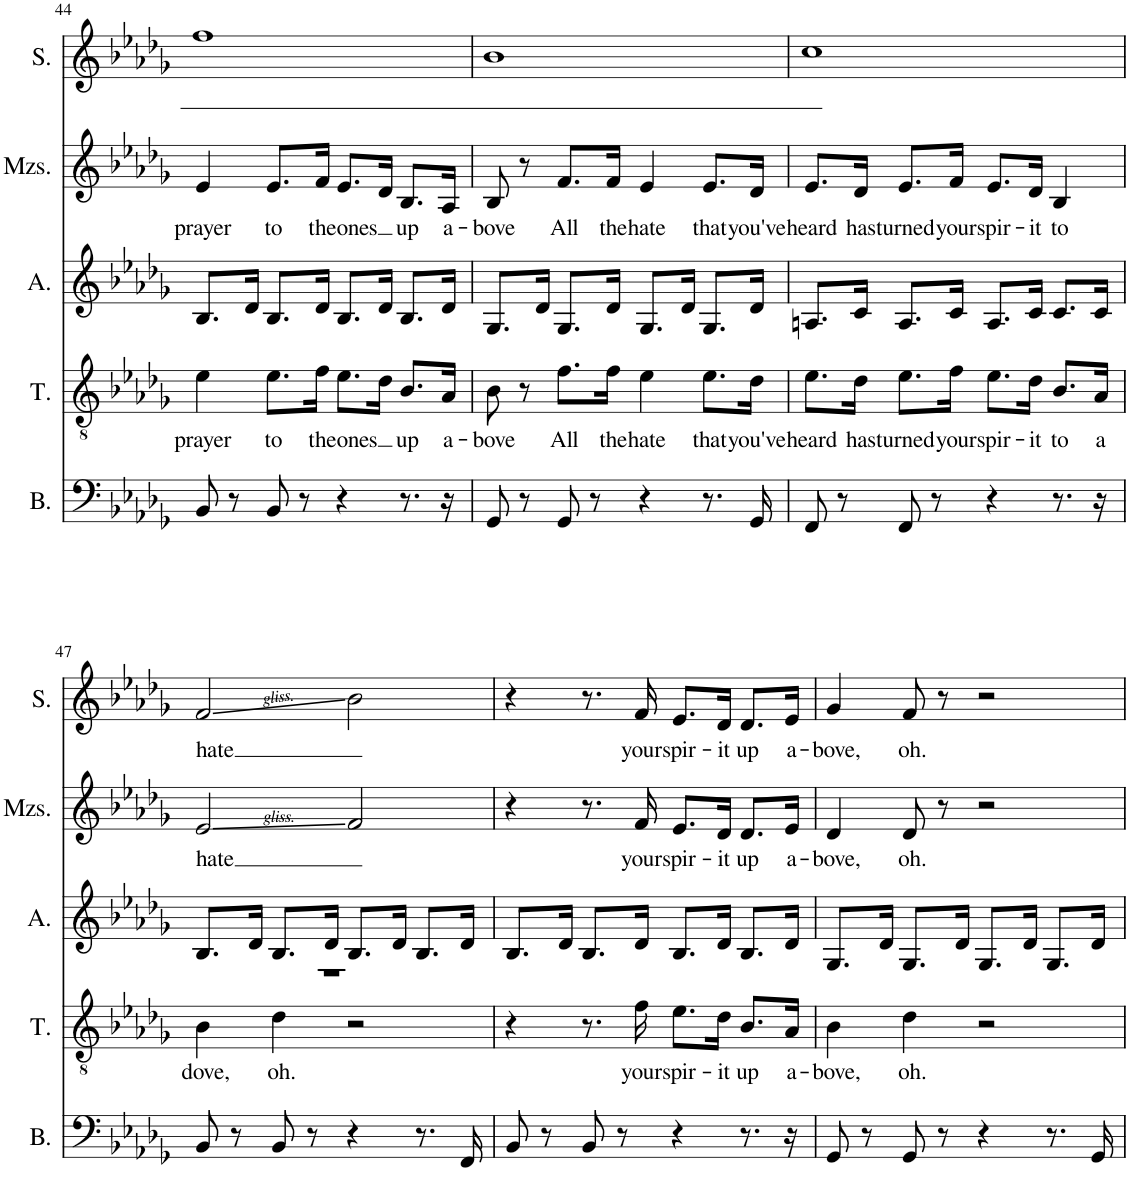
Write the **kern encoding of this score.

**kern	**kern	**text	**kern	**kern	**text	**kern	**text
*part5	*part4	*part4	*part3	*part2	*part2	*part1	*part1
*staff5	*staff4	*staff4	*staff3	*staff2	*staff2	*staff1	*staff1
*I"Bass	*I"Tenor	*	*I"Alt	*I"Mezzosopran	*	*I"Sopran	*
*I'B.	*I'T.	*	*I'A.	*I'Mzs.	*	*I'S.	*
!!LO:PB:g=z
*clefF4	*clefGv2	*	*clefG2	*clefG2	*	*clefG2	*
*k[b-e-a-d-g-]	*k[b-e-a-d-g-]	*	*k[b-e-a-d-g-]	*k[b-e-a-d-g-]	*	*k[b-e-a-d-g-]	*
*M4/4	*M4/4	*	*M4/4	*M4/4	*	*M4/4	*
=44	=44	=44	=44	=44	=44	=44	=44
!	!	!LO:LY:b	!	!	!LO:LY:b	!	!
8BB-/	4e-\	prayer	8.B-/L	4e-/	prayer	1ff	.
8r	.	.	.	.	.	.	.
.	.	.	16d-/Jk	.	.	.	.
!	!	!LO:LY:b	!	!	!LO:LY:b	!	!
8BB-/	8.e-\L	to	8.B-/L	8.e-/L	to	.	.
8r	.	.	.	.	.	.	.
!	!	!LO:LY:b	!	!	!LO:LY:b	!	!
.	16f\Jk	the	16d-/Jk	16f/Jk	the	.	.
!	!	!LO:LY:b	!	!	!LO:LY:b	!	!
4r	8.e-\L	ones	8.B-/L	8.e-/L	ones	.	.
.	16d-\Jk	.	16d-/Jk	16d-/Jk	.	.	.
!	!	!LO:LY:b	!	!	!LO:LY:b	!	!
8.r	8.B-/L	up	8.B-/L	8.B-/L	up	.	.
!	!	!LO:LY:b	!	!	!LO:LY:b	!	!
16r	16A-/Jk	a-	16d-/Jk	16A-/Jk	a-	.	.
=45	=45	=45	=45	=45	=45	=45	=45
!	!	!LO:LY:b	!	!	!LO:LY:b	!	!
8GG-/	8B-\	-bove	8.G-/L	8B-/	-bove	1b-	.
8r	8r	.	.	8r	.	.	.
.	.	.	16d-/Jk	.	.	.	.
!	!	!LO:LY:b	!	!	!LO:LY:b	!	!
8GG-/	8.f\L	All	8.G-/L	8.f/L	All	.	.
8r	.	.	.	.	.	.	.
!	!	!LO:LY:b	!	!	!LO:LY:b	!	!
.	16f\Jk	the	16d-/Jk	16f/Jk	the	.	.
!	!	!LO:LY:b	!	!	!LO:LY:b	!	!
4r	4e-\	hate	8.G-/L	4e-/	hate	.	.
.	.	.	16d-/Jk	.	.	.	.
!	!	!LO:LY:b	!	!	!LO:LY:b	!	!
8.r	8.e-\L	that	8.G-/L	8.e-/L	that	.	.
!	!	!LO:LY:b	!	!	!LO:LY:b	!	!
16GG-/	16d-\Jk	you've	16d-/Jk	16d-/Jk	you've	.	.
=46	=46	=46	=46	=46	=46	=46	=46
!	!	!LO:LY:b	!	!	!LO:LY:b	!	!
8FF/	8.e-\L	heard	8.An/L	8.e-/L	heard	1cc	.
8r	.	.	.	.	.	.	.
!	!	!LO:LY:b	!	!	!LO:LY:b	!	!
.	16d-\Jk	has	16c/Jk	16d-/Jk	has	.	.
!	!	!LO:LY:b	!	!	!LO:LY:b	!	!
8FF/	8.e-\L	turned	8.A/L	8.e-/L	turned	.	.
8r	.	.	.	.	.	.	.
!	!	!LO:LY:b	!	!	!LO:LY:b	!	!
.	16f\Jk	your	16c/Jk	16f/Jk	your	.	.
!	!	!LO:LY:b	!	!	!LO:LY:b	!	!
4r	8.e-\L	spir-	8.A/L	8.e-/L	spir-	.	.
!	!	!LO:LY:b	!	!	!LO:LY:b	!	!
.	16d-\Jk	-it	16c/Jk	16d-/Jk	-it	.	.
!	!	!LO:LY:b	!	!	!LO:LY:b	!	!
8.r	8.B-/L	to	8.c/L	4B-/	to	.	.
!	!	!LO:LY:b	!	!	!	!	!
16r	16A-/Jk	a	16c/Jk	.	.	.	.
!!LO:LB:g=z
=47	=47	=47	=47	=47	=47	=47	=47
!	!	!LO:LY:b	!	!	!LO:LY:b	!	!LO:LY:b
*	*	*	*^	*	*	*	*
8BB-/	4B-\	dove,	8.B-/L	1r	2e-/	hate	2f/	hate
8r	.	.	.	.	.	.	.	.
.	.	.	16d-/Jk	.	.	.	.	.
!	!	!LO:LY:b	!	!	!	!	!	!
8BB-/	4d-\	oh.	8.B-/L	.	.	.	.	.
8r	.	.	.	.	.	.	.	.
.	.	.	16d-/Jk	.	.	.	.	.
4r	2r	.	8.B-/L	.	2f/	.	2b-\	.
.	.	.	16d-/Jk	.	.	.	.	.
8.r	.	.	8.B-/L	.	.	.	.	.
16FF/	.	.	16d-/Jk	.	.	.	.	.
*	*	*	*v	*v	*	*	*	*
=48	=48	=48	=48	=48	=48	=48	=48
8BB-/	4r	.	8.B-/L	4r	.	4r	.
8r	.	.	.	.	.	.	.
.	.	.	16d-/Jk	.	.	.	.
8BB-/	8.r	.	8.B-/L	8.r	.	8.r	.
8r	.	.	.	.	.	.	.
!	!	!LO:LY:b	!	!	!LO:LY:b	!	!LO:LY:b
.	16f\	your	16d-/Jk	16f/	your	16f/	your
!	!	!LO:LY:b	!	!	!LO:LY:b	!	!LO:LY:b
4r	8.e-\L	spir-	8.B-/L	8.e-/L	spir-	8.e-/L	spir-
!	!	!LO:LY:b	!	!	!LO:LY:b	!	!LO:LY:b
.	16d-\Jk	-it	16d-/Jk	16d-/Jk	-it	16d-/Jk	-it
!	!	!LO:LY:b	!	!	!LO:LY:b	!	!LO:LY:b
8.r	8.B-/L	up	8.B-/L	8.d-/L	up	8.d-/L	up
!	!	!LO:LY:b	!	!	!LO:LY:b	!	!LO:LY:b
16r	16A-/Jk	a-	16d-/Jk	16e-/Jk	a-	16e-/Jk	a-
=49	=49	=49	=49	=49	=49	=49	=49
!	!	!LO:LY:b	!	!	!LO:LY:b	!	!LO:LY:b
8GG-/	4B-\	-bove,	8.G-/L	4d-/	-bove,	4g-/	-bove,
8r	.	.	.	.	.	.	.
.	.	.	16d-/Jk	.	.	.	.
!	!	!LO:LY:b	!	!	!LO:LY:b	!	!LO:LY:b
8GG-/	4d-\	oh.	8.G-/L	8d-/	oh.	8f/	oh.
8r	.	.	.	8r	.	8r	.
.	.	.	16d-/Jk	.	.	.	.
4r	2r	.	8.G-/L	2r	.	2r	.
.	.	.	16d-/Jk	.	.	.	.
8.r	.	.	8.G-/L	.	.	.	.
16GG-/	.	.	16d-/Jk	.	.	.	.
=	=	=	=	=	=	=	=
*-	*-	*-	*-	*-	*-	*-	*-
